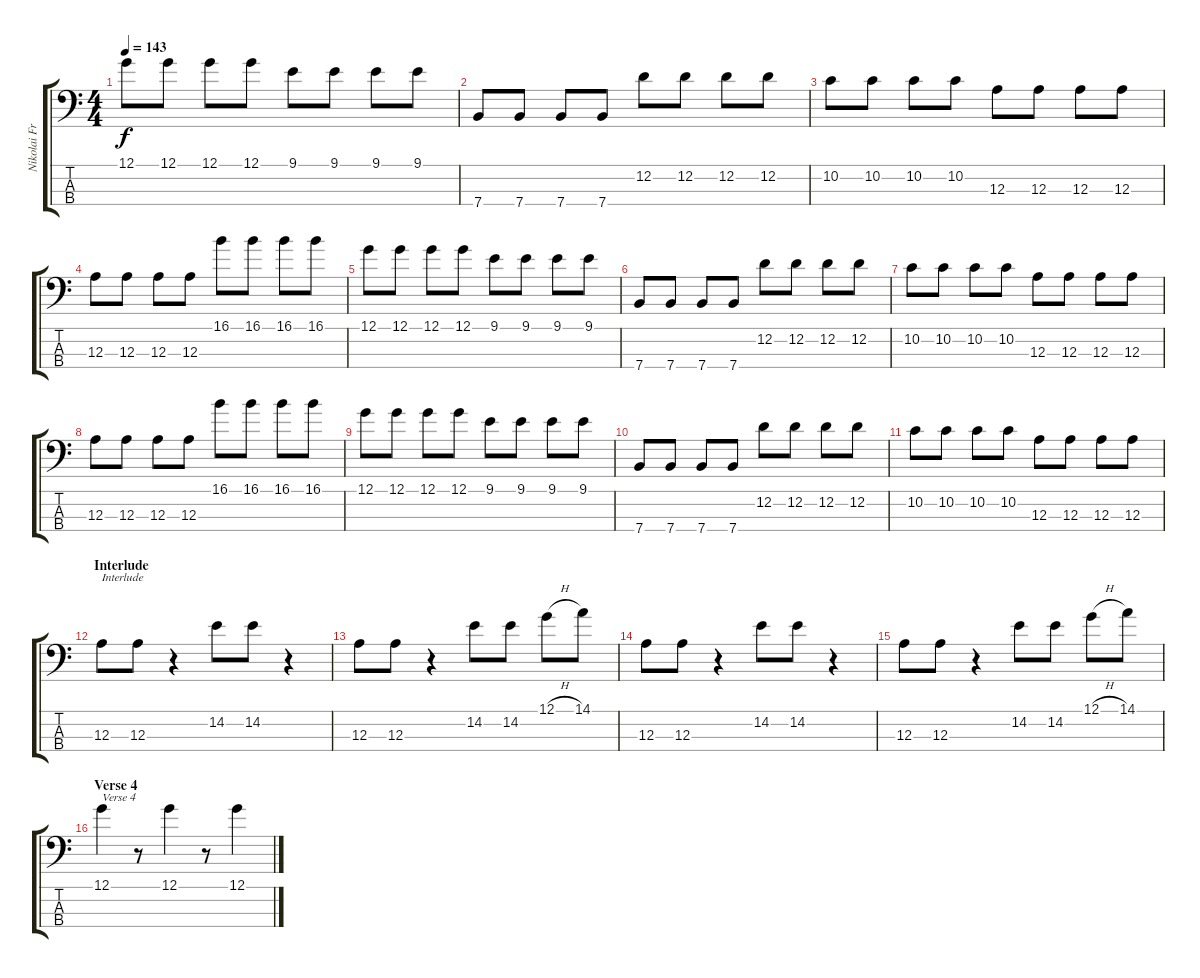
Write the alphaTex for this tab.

\track ("Nikolai Fraiture" "Nikolai Fr") {instrument electricbasspick}
\staff {score tabs}
\tuning (G2 D2 A1 E1) {hide}
\ts (4 4)
\tempo 143
\clef f4
\ks c
12.1.8{dy f} 12.1.8 12.1.8 12.1.8 9.1.8 9.1.8 9.1.8 9.1.8 |
7.4.8 7.4.8 7.4.8 7.4.8 12.2.8 12.2.8 12.2.8 12.2.8 |
10.2.8 10.2.8 10.2.8 10.2.8 12.3.8 12.3.8 12.3.8 12.3.8 |
12.3.8 12.3.8 12.3.8 12.3.8 16.1.8 16.1.8 16.1.8 16.1.8 |
12.1.8 12.1.8 12.1.8 12.1.8 9.1.8 9.1.8 9.1.8 9.1.8 |
7.4.8 7.4.8 7.4.8 7.4.8 12.2.8 12.2.8 12.2.8 12.2.8 |
10.2.8 10.2.8 10.2.8 10.2.8 12.3.8 12.3.8 12.3.8 12.3.8 |
12.3.8 12.3.8 12.3.8 12.3.8 16.1.8 16.1.8 16.1.8 16.1.8 |
12.1.8 12.1.8 12.1.8 12.1.8 9.1.8 9.1.8 9.1.8 9.1.8 |
7.4.8 7.4.8 7.4.8 7.4.8 12.2.8 12.2.8 12.2.8 12.2.8 |
10.2.8 10.2.8 10.2.8 10.2.8 12.3.8 12.3.8 12.3.8 12.3.8 |
\section ("" "Interlude")
12.3.8{txt "Interlude"} 12.3.8 r.4 14.2.8 14.2.8 r.4 |
12.3.8 12.3.8 r.4 14.2.8 14.2.8 12.1{h}.8 14.1.8 |
12.3.8 12.3.8 r.4 14.2.8 14.2.8 r.4 |
12.3.8 12.3.8 r.4 14.2.8 14.2.8 12.1{h}.8 14.1.8 |
\section ("" "Verse 4")
12.1.4{txt "Verse 4"} r.8 12.1.4 r.8 12.1.4
